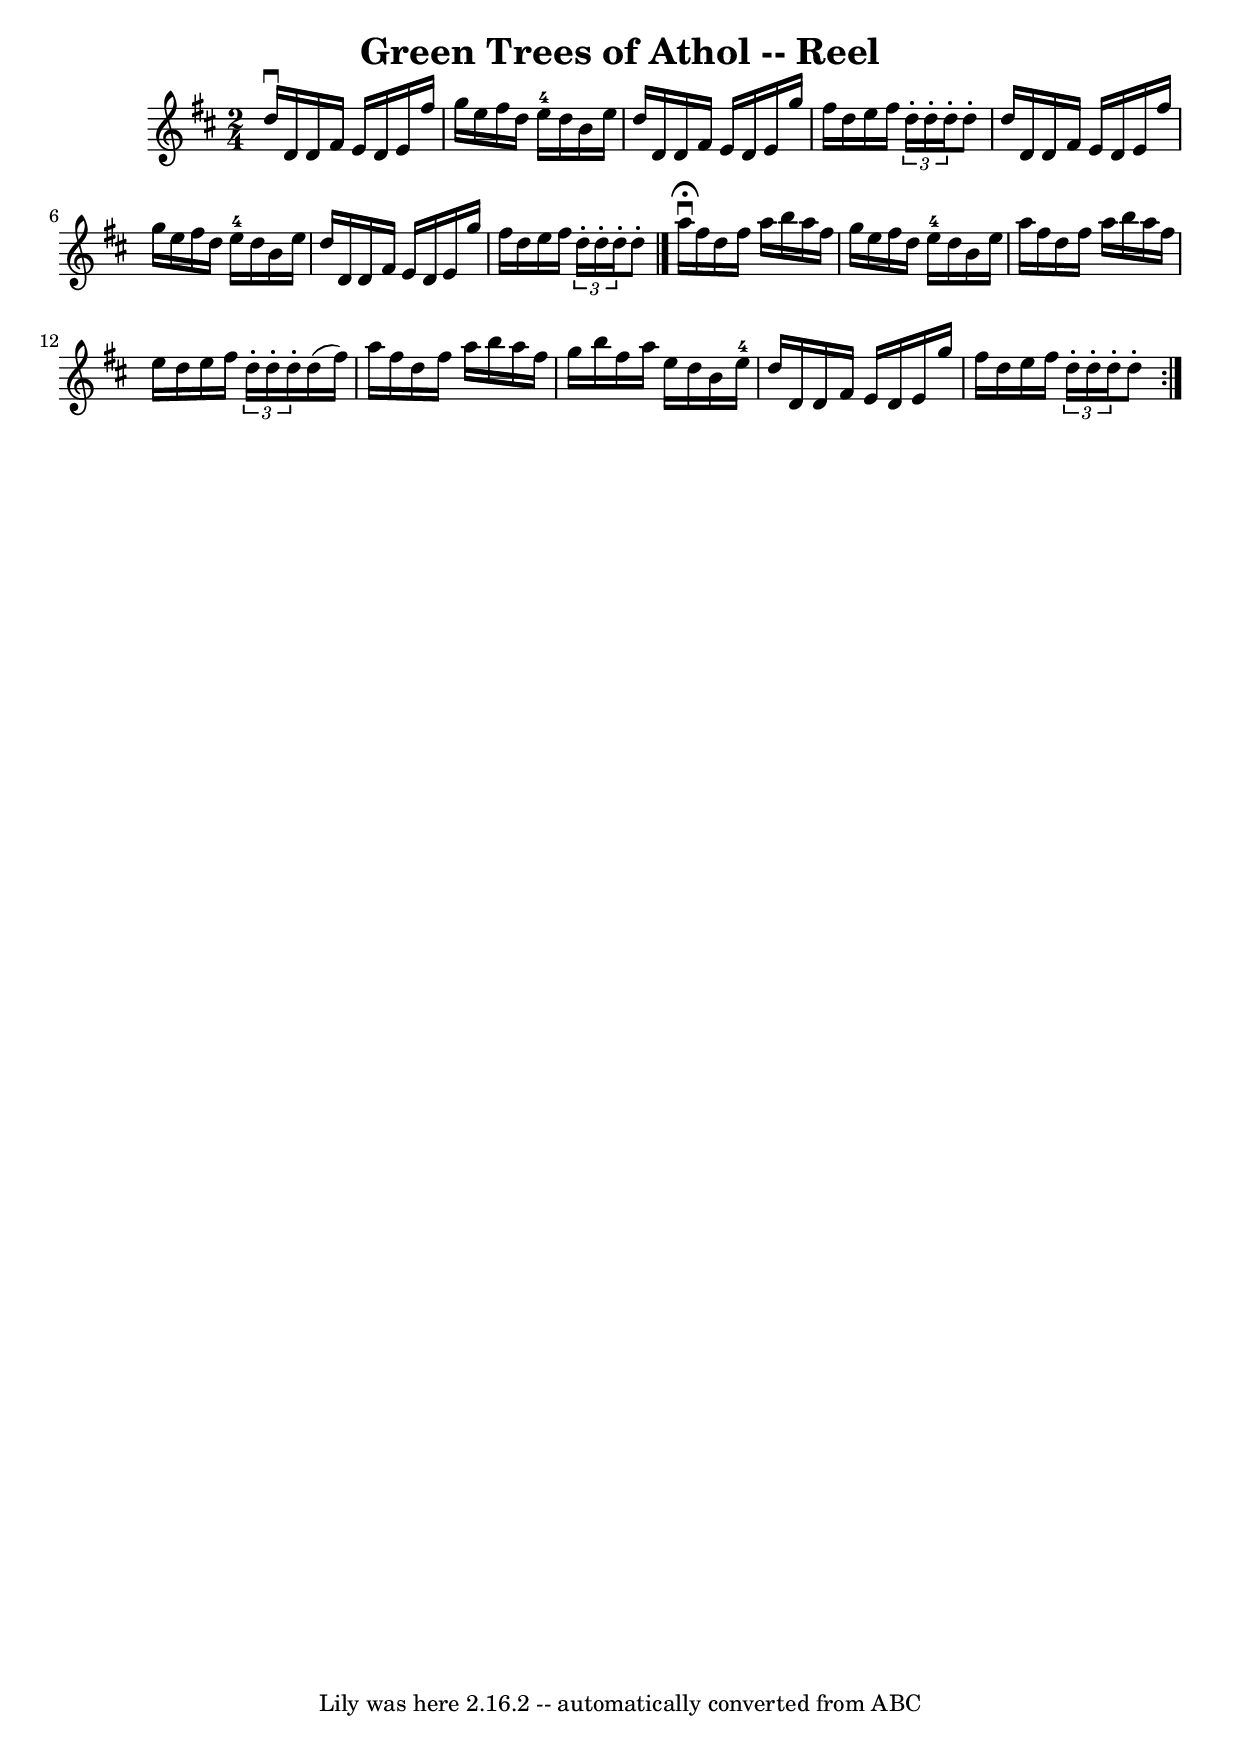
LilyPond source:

\version "2.16.2"
\include "Mammoth.ily"
\header {
  %% book = "Ryan's Mammoth Collection"
  crossRefNumber = "1"
  footnotes = "\\\\245"
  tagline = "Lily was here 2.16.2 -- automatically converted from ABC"
  title = "Green Trees of Athol -- Reel"

}
voicedefault =  {


  \time 2/4 
  \key d \major
  d''16^\downbow d'16 d'16 fis'16 e'16    
  d'16 e'16 fis''16    |
  g''16 e''16 fis''16 d''16      
  e''16-4 d''16 b'16 e''16    |
  d''16 d'16 d'16    
  fis'16 e'16 d'16 e'16 g''16    |
  fis''16 d''16 e''16 
  fis''16    \times 2/3 { d''16-. d''16-. d''16-. 
			} d''8-.    |
  d''16 d'16 d'16 fis'16 e'16 d'16 e'16 fis''16  |
  g''16 e''16 fis''16 d''16 e''16-4 d''16    
  b'16 e''16    |
  d''16 d'16 d'16 fis'16 e'16 d'16    
  e'16 g''16    |
  fis''16 d''16 e''16 fis''16    
  \times 2/3 { d''16-. d''16-. d''16-. 
	     } d''8-.     \bar "|."     

  \repeat volta 2 {
    a''16^\fermata^\downbow fis''16 d''16 fis''16    
    a''16 b''16 a''16 fis''16    |
    g''16 e''16 fis''16    
    d''16 e''16-4 d''16 b'16 e''16    |
    a''16 fis''16   
    d''16 fis''16 a''16 b''16 a''16 fis''16    |
    e''16    
    d''16 e''16 fis''16    \times 2/3 { d''16-. d''16-. d''16-. 
				      }   
    d''16 (fis''16)   |
    a''16 fis''16 d''16 fis''16    
    a''16 b''16 a''16 fis''16    |
    g''16 b''16 fis''16    
    a''16 e''16 d''16 b'16 e''16-4   |
    d''16 d'16    
    d'16 fis'16 e'16 d'16 e'16 g''16    |
    fis''16 d''16  
    e''16 fis''16    \times 2/3 { d''16-. d''16-. d''16-. 
				} d''8-. 
    
  }   

}

\score{
  <<

    \context Staff="default"
    {
      \voicedefault 
      
    }

  >>
  \layout {
    
  }
  \midi {
  }

}
